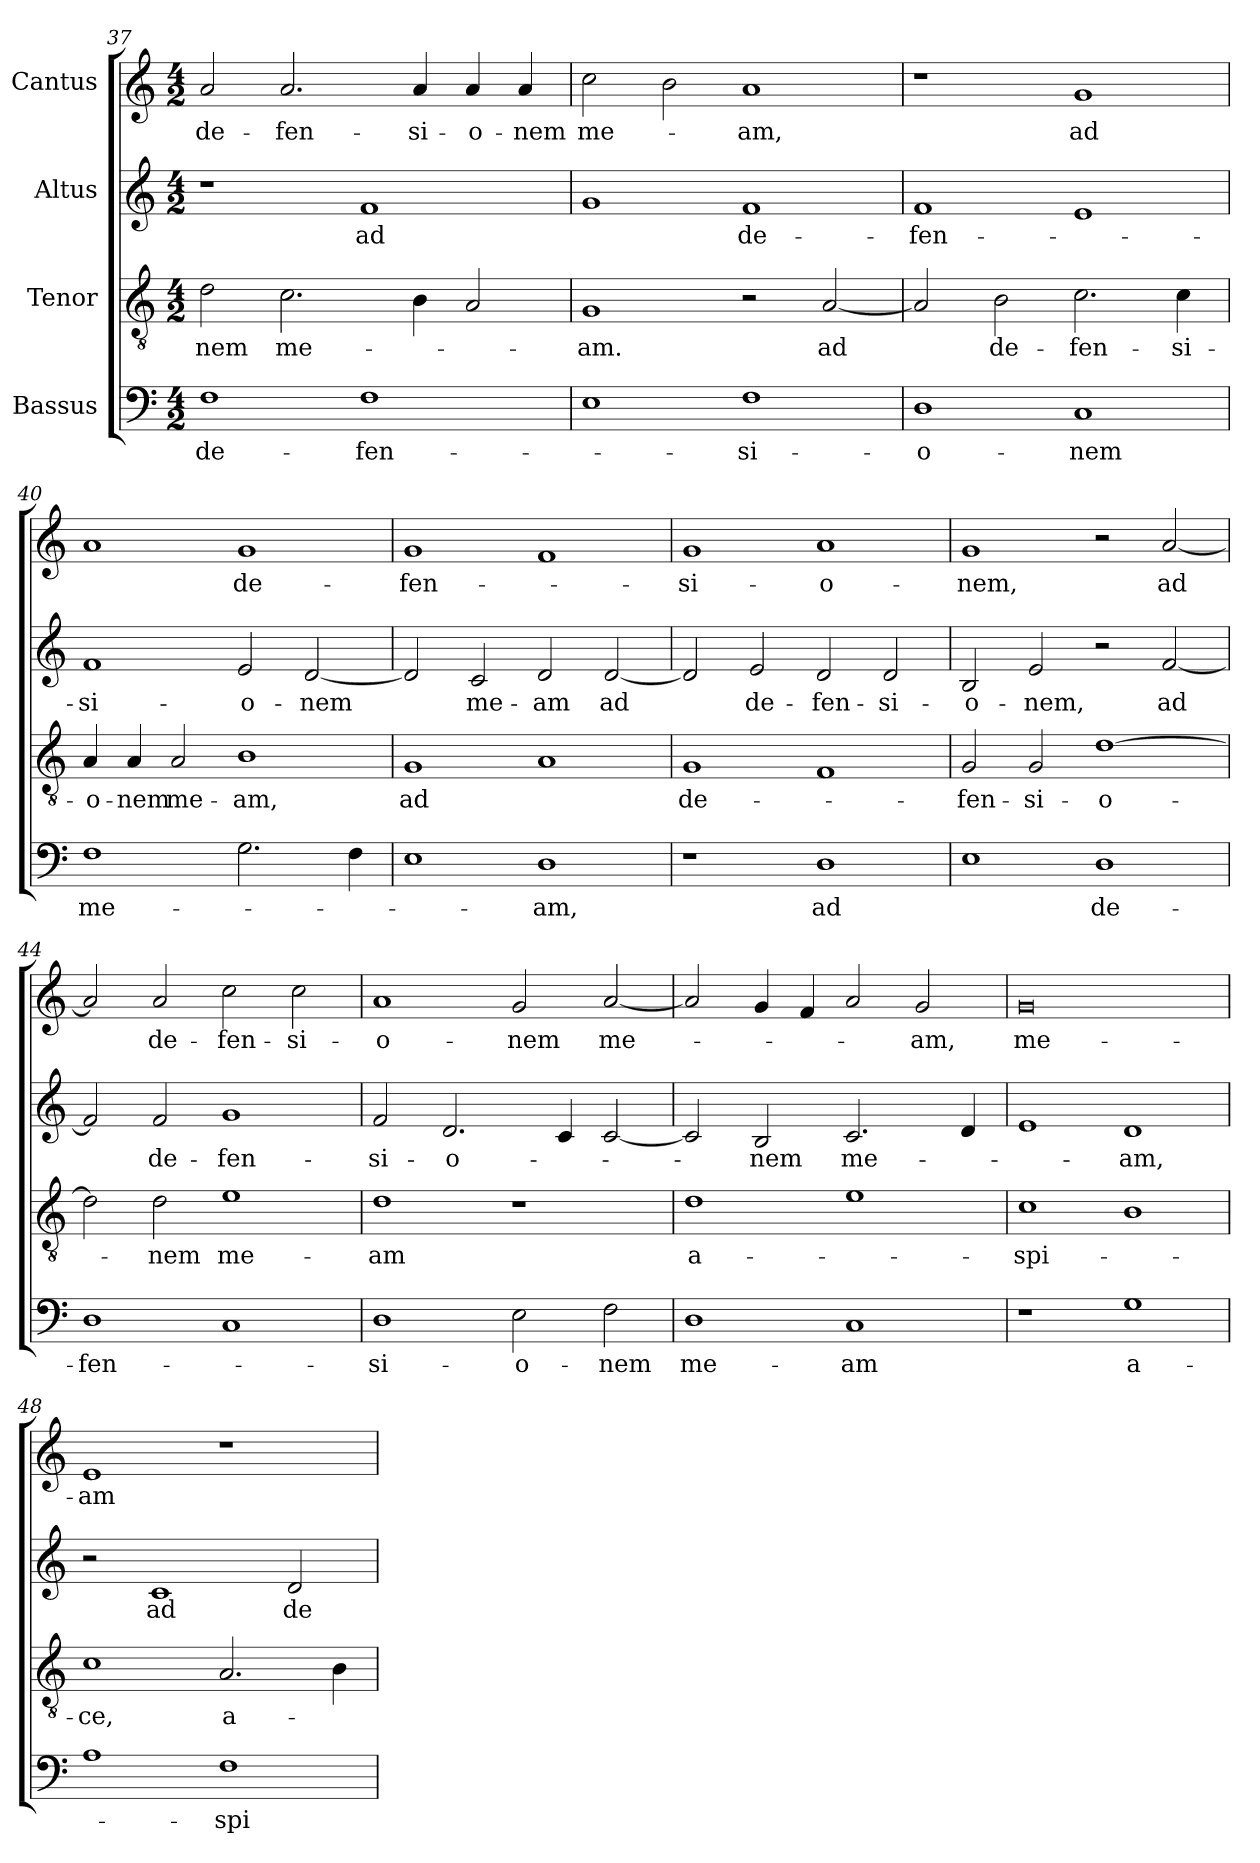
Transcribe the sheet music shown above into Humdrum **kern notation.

**kern	**text	**kern	**text	**kern	**text	**kern	**text
*part4	*part4	*part3	*part3	*part2	*part2	*part1	*part1
*staff4	*staff4	*staff3	*staff3	*staff2	*staff2	*staff1	*staff1
*I"Bassus	*	*I"Tenor	*	*I"Altus	*	*I"Cantus	*
!!LO:PB:g=z
*clefF4	*	*clefGv2	*	*clefG2	*	*clefG2	*
*k[]	*	*k[]	*	*k[]	*	*k[]	*
*M4/2	*	*M4/2	*	*M4/2	*	*M4/2	*
=37	=37	=37	=37	=37	=37	=37	=37
!	!LO:LY:b	!	!LO:LY:b	!	!	!	!LO:LY:b
1F	de-	2d\	-nem	1r	.	2a/	de-
!	!	!	!LO:LY:b	!	!	!	!LO:LY:b
.	.	2.c\	me-	.	.	2.a/	-fen-
!	!LO:LY:b	!	!	!	!LO:LY:b	!	!
1F	-fen-	.	.	1f	-ad	.	.
!	!	!	!	!	!	!	!LO:LY:b
.	.	4B\	.	.	.	4a/	-si-
!	!	!	!	!	!	!	!LO:LY:b
.	.	2A/	.	.	.	4a/	-o-
!	!	!	!	!	!	!	!LO:LY:b
.	.	.	.	.	.	4a/	-nem
=38	=38	=38	=38	=38	=38	=38	=38
!	!	!	!LO:LY:b	!	!	!	!LO:LY:b
1E	.	1G	-am.	1g	.	2cc\	me-
.	.	.	.	.	.	2b\	.
!	!LO:LY:b	!	!	!	!LO:LY:b	!	!LO:LY:b
1F	-si-	2r	.	1f	de-	1a	-am,
!	!	!	!LO:LY:b	!	!	!	!
.	.	[2A	ad	.	.	.	.
=39	=39	=39	=39	=39	=39	=39	=39
!	!LO:LY:b	!	!	!	!LO:LY:b	!	!
1D	-o-	2A/]	.	1f	-fen-	1r	.
!	!	!	!LO:LY:b	!	!	!	!
.	.	2B\	de-	.	.	.	.
!	!LO:LY:b	!	!LO:LY:b	!	!	!	!LO:LY:b
1C	-nem	2.c\	-fen-	1e	.	1g	-ad
!	!	!	!LO:LY:b	!	!	!	!
.	.	4c\	-si-	.	.	.	.
=40	=40	=40	=40	=40	=40	=40	=40
!	!LO:LY:b	!	!LO:LY:b	!	!LO:LY:b	!	!
1F	me-	4A/	-o-	1f	-si-	1a	.
!	!	!	!LO:LY:b	!	!	!	!
.	.	4A/	-nem	.	.	.	.
!	!	!	!LO:LY:b	!	!	!	!
.	.	2A/	me-	.	.	.	.
!	!	!	!LO:LY:b	!	!LO:LY:b	!	!LO:LY:b
2.G\	.	1B	-am,	2e/	-o-	1g	de-
!	!	!	!	!	!LO:LY:b	!	!
.	.	.	.	[2d	-nem	.	.
4F\	.	.	.	.	.	.	.
=41	=41	=41	=41	=41	=41	=41	=41
!	!	!	!LO:LY:b	!	!	!	!LO:LY:b
1E	.	1G	-ad	2d/]	.	1g	-fen-
!	!	!	!	!	!LO:LY:b	!	!
.	.	.	.	2c/	me-	.	.
!	!LO:LY:b	!	!	!	!LO:LY:b	!	!
1D	-am,	1A	.	2d/	-am	1f	.
!	!	!	!	!	!LO:LY:b	!	!
.	.	.	.	[2d	-ad	.	.
!!LO:LB:g=z
=42	=42	=42	=42	=42	=42	=42	=42
!	!	!	!LO:LY:b	!	!	!	!LO:LY:b
1r	.	1G	de-	2d/]	.	1g	-si-
!	!	!	!	!	!LO:LY:b	!	!
.	.	.	.	2e/	de-	.	.
!	!LO:LY:b	!	!	!	!LO:LY:b	!	!LO:LY:b
1D	ad	1F	.	2d/	-fen-	1a	-o-
!	!	!	!	!	!LO:LY:b	!	!
.	.	.	.	2d/	-si-	.	.
=43	=43	=43	=43	=43	=43	=43	=43
!	!	!	!LO:LY:b	!	!LO:LY:b	!	!LO:LY:b
1E	.	2G/	-fen-	2B/	-o-	1g	-nem,
!	!	!	!LO:LY:b	!	!LO:LY:b	!	!
.	.	2G/	-si-	2e/	-nem,	.	.
!	!LO:LY:b	!	!LO:LY:b	!	!	!	!
1D	de-	[1d	-o-	2r	.	2r	.
!	!	!	!	!	!LO:LY:b	!	!LO:LY:b
.	.	.	.	[2f	-ad	[2a	-ad
=44	=44	=44	=44	=44	=44	=44	=44
!	!LO:LY:b	!	!	!	!	!	!
1D	-fen-	2d\]	.	2f/]	.	2a/]	.
!	!	!	!LO:LY:b	!	!LO:LY:b	!	!LO:LY:b
.	.	2d\	-nem	2f/	de-	2a/	de-
!	!	!	!LO:LY:b	!	!LO:LY:b	!	!LO:LY:b
1C	.	1e	me-	1g	-fen-	2cc\	-fen-
!	!	!	!	!	!	!	!LO:LY:b
.	.	.	.	.	.	2cc\	-si-
=45	=45	=45	=45	=45	=45	=45	=45
!	!LO:LY:b	!	!LO:LY:b	!	!LO:LY:b	!	!LO:LY:b
1D	-si-	1d	-am	2f/	-si-	1a	-o-
!	!	!	!	!	!LO:LY:b	!	!
.	.	.	.	2.d/	-o-	.	.
!	!LO:LY:b	!	!	!	!	!	!LO:LY:b
2E\	-o-	1r	.	.	.	2g/	-nem
.	.	.	.	4c/	.	.	.
!	!LO:LY:b	!	!	!	!	!	!LO:LY:b
2F\	-nem	.	.	[2c	.	[2a	me-
=46	=46	=46	=46	=46	=46	=46	=46
!	!LO:LY:b	!	!LO:LY:b	!	!	!	!
1D	me-	1d	a-	2c/]	.	2a/]	.
!	!	!	!	!	!LO:LY:b	!	!
.	.	.	.	2B/	-nem	4g/	.
.	.	.	.	.	.	4f/	.
!	!LO:LY:b	!	!	!	!LO:LY:b	!	!
1C	-am	1e	.	2.c/	me-	2a/	.
!	!	!	!	!	!	!	!LO:LY:b
.	.	.	.	.	.	2g/	-am,
.	.	.	.	4d/	.	.	.
=47	=47	=47	=47	=47	=47	=47	=47
!	!	!	!LO:LY:b	!	!	!	!LO:LY:b
1r	.	1c	-spi-	1e	.	0g	me-
!	!LO:LY:b	!	!	!	!LO:LY:b	!	!
1G	a-	1B	.	1d	-am,	.	.
!!LO:LB:g=z
=48	=48	=48	=48	=48	=48	=48	=48
!	!	!	!LO:LY:b	!	!	!	!LO:LY:b
1A	.	1c	-ce,	2r	.	1e	-am
!	!	!	!	!	!LO:LY:b	!	!
.	.	.	.	1c	ad	.	.
!	!LO:LY:b	!	!LO:LY:b	!	!	!	!
1F	-spi-	2.A/	a-	.	.	1r	.
!	!	!	!	!	!LO:LY:b	!	!
.	.	.	.	2d/	de-	.	.
.	.	4B\	.	.	.	.	.
=	=	=	=	=	=	=	=
*-	*-	*-	*-	*-	*-	*-	*-
